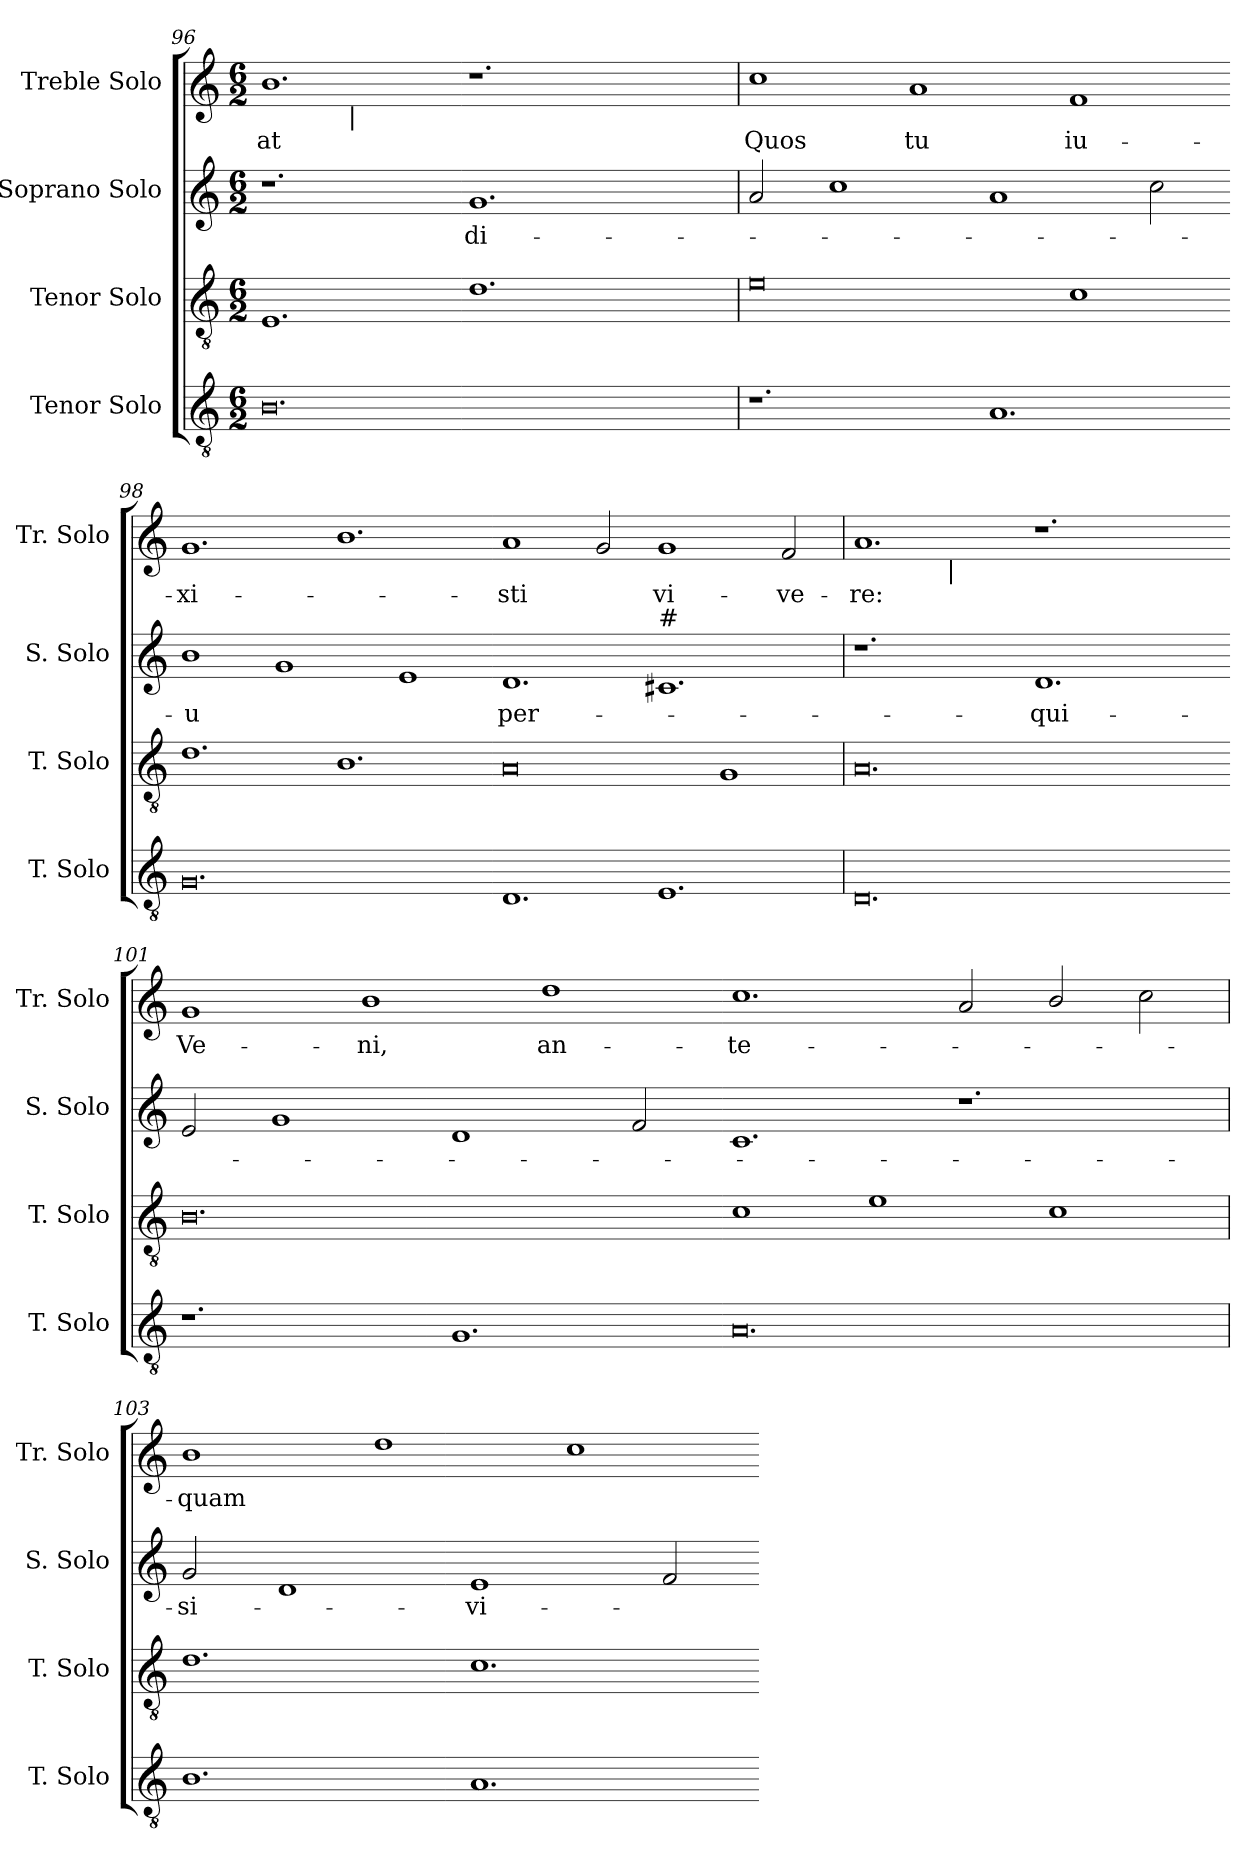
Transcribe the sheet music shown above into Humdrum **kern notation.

**kern	**kern	**kern	**text	**kern	**text
*part4	*part3	*part2	*part2	*part1	*part1
*staff4	*staff3	*staff2	*staff2	*staff1	*staff1
*I"Tenor Solo	*I"Tenor Solo	*I"Soprano Solo	*	*I"Treble Solo	*
*I'T. Solo	*I'T. Solo	*I'S. Solo	*	*I'Tr. Solo	*
*clefGv2	*clefGv2	*clefG2	*	*clefG2	*
*ITrd7c12	*ITrd7c12	*	*	*	*
*k[]	*k[]	*k[]	*	*k[]	*
*C:	*C:	*C:	*	*C:	*
*M6/2	*M6/2	*M6/2	*	*M6/2	*
=96	=96	=96	=96	=96	=96
!	!	!	!	!	!LO:LY:b:color=#000000
*	*	*	*	*^	*
0.BBi	1.EEi	1.r	.	1.bi	2ryy	-at
.	.	.	.	.	256..ryy	.
!	!	!	!	!	!LO:TX:b:i:t=|	!
.	.	.	.	.	1ryy	.
!	!	!	!LO:LY:b:color=#000000	!	!	!
.	1.Di	1.gi	di-	1.r	.	.
.	.	.	.	.	1ryy	.
.	.	.	.	.	4ryy	.
.	.	.	.	.	8ryy	.
.	.	.	.	.	16ryy	.
.	.	.	.	.	32ryy	.
.	.	.	.	.	64ryy	.
.	.	.	.	.	128ryy	.
.	.	.	.	.	1024ryy	.
*	*	*	*	*v	*v	*
!!LO:PB:g=z
=97	=97	=97	=97	=97	=97
*	*	*	*	*^	*
!	!	!	!	!	!	!LO:LY:b:color=#000000
*	*	*	*	*v	*v	*
1.r	0Ei	2ai/	.	1cci	Quos
.	.	1cci	.	.	.
!	!	!	!	!	!LO:LY:b:color=#000000
.	.	.	.	1ai	tu
1.AAi	.	1ai	.	.	.
!	!	!	!	!	!LO:LY:b:color=#000000
.	1Ci	.	.	1fi	iu-
.	.	2cci\	.	.	.
=98-	=98-	=98-	=98-	=98-	=98-
!	!	!	!LO:LY:b:color=#000000	!	!
!	!	!	!	!	!LO:LY:b:color=#000000
0.GGi	1.Di	1bi	-u	1.gi	-xi-
.	.	1gi	.	.	.
.	1.BBi	.	.	1.bi	.
.	.	1ei	.	.	.
=99-	=99-	=99-	=99-	=99-	=99-
!	!	!	!LO:LY:b:color=#000000	!	!
!	!	!	!	!	!LO:LY:b:color=#000000
1.DDi	0AAi	1.di	per-	1ai	-sti
.	.	.	.	2gi/	.
!	!	!LO:TX:a:t=#	!	!	!
!	!	!	!	!	!LO:LY:b:color=#000000
1.EEi	.	1.c#i	.	1gi	vi-
.	1GGi	.	.	.	.
!	!	!	!	!	!LO:LY:b:color=#000000
.	.	.	.	2fi/	-ve-
=100	=100	=100	=100	=100	=100
!	!	!	!	!	!LO:LY:b:color=#000000
*	*	*	*	*^	*
0.DDi	0.AAi	1.r	.	1.ai	2ryy	-re:
.	.	.	.	.	16ryy	.
.	.	.	.	.	32ryy	.
.	.	.	.	.	512ryy	.
!	!	!	!	!	!LO:TX:b:i:t=|	!
.	.	.	.	.	1ryy	.
!	!	!	!LO:LY:b:color=#000000	!	!	!
.	.	1.di	-qui-	1.r	.	.
.	.	.	.	.	1ryy	.
.	.	.	.	.	4ryy	.
.	.	.	.	.	8ryy	.
.	.	.	.	.	64...ryy	.
*	*	*	*	*v	*v	*
=101-	=101-	=101-	=101-	=101-	=101-
*	*	*	*	*^	*
!	!	!	!	!	!	!LO:LY:b:color=#000000
*	*	*	*	*v	*v	*
1.r	0.BBi	2ei/	.	1gi	Ve-
.	.	1gi	.	.	.
!	!	!	!	!	!LO:LY:b:color=#000000
.	.	.	.	1bi	-ni,
1.GGi	.	1di	.	.	.
!	!	!	!	!	!LO:LY:b:color=#000000
.	.	.	.	1ddi	an-
.	.	2fi/	.	.	.
=102-	=102-	=102-	=102-	=102-	=102-
!	!	!	!	!	!LO:LY:b:color=#000000
0.AAi	1Ci	1.ci	.	1.cci	-te-
.	1Ei	.	.	.	.
.	.	1.r	.	2ai/	.
.	1Ci	.	.	2bi/	.
.	.	.	.	2cci\	.
!!LO:LB:g=z
=103	=103	=103	=103	=103	=103
!	!	!	!LO:LY:b:color=#000000	!	!
!	!	!	!	!	!LO:LY:b:color=#000000
1.BBi	1.Di	2gi/	-si-	1bi	-quam
.	.	1di	.	.	.
.	.	.	.	1ddi	.
!	!	!	!LO:LY:b:color=#000000	!	!
1.AAi	1.Ci	1ei	-vi-	.	.
.	.	.	.	1cci	.
.	.	2fi/	.	.	.
=-	=-	=-	=-	=-	=-
*-	*-	*-	*-	*-	*-
